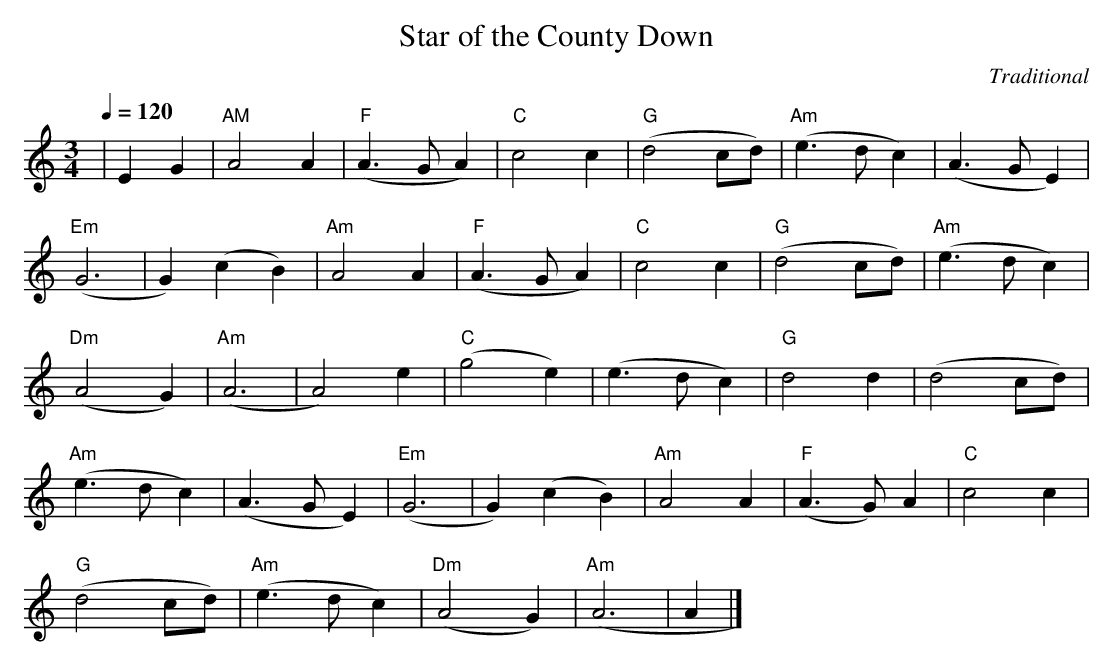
X:1
T: Star of the County Down
C: Traditional
M: 3/4
Q:1/4=120
K:Am
| E2G2|"AM"A4A2|"F"(A3GA2)|"C"c4c2|"G"(d4cd)|"Am"(e3dc2)|(A3GE2)|
"Em"(G6|G2)(c2B2)|"Am"A4A2|"F"(A3GA2)|"C"c4c2|"G"(d4cd)|"Am"(e3dc2)|
"Dm"(A4G2)|"Am"(A6|A4)e2|"C"(g4e2)|(e3dc2)|"G"d4d2|(d4cd)|
"Am"(e3dc2)|(A3GE2)|"Em"(G6|G2)(c2B2)|"Am"A4A2|"F"(A3G)A2|"C"c4c2|
"G"(d4cd)|"Am"(e3dc2)|"Dm"(A4G2)|"Am"(A6|A2 |]
